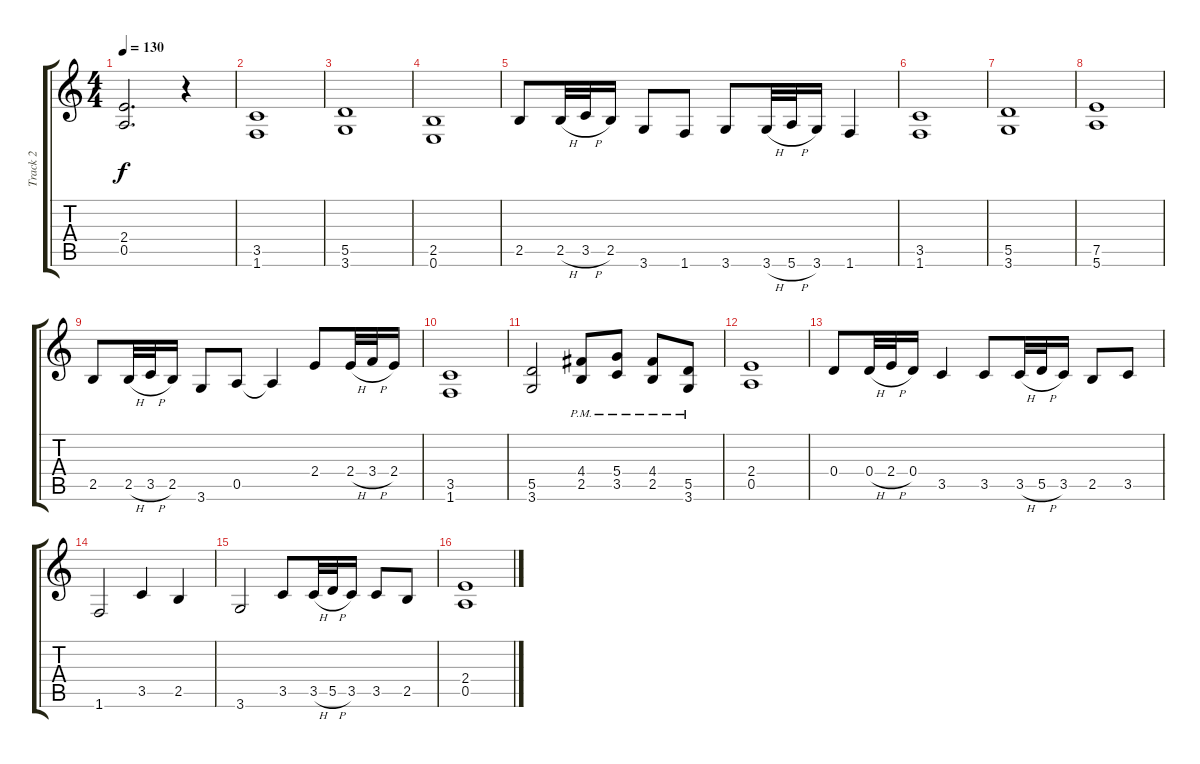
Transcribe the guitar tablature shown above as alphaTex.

\track ("Track 2" "Track 2") {instrument distortionguitar}
\staff {score tabs}
\tuning (E4 B3 G3 D3 A2 E2) {hide}
\ts (4 4)
\tempo 130
\clef g2
\ks c
(2.4{t} 0.5{t}).2{d dy f} r.4 |
(3.5 1.6).1 |
(5.5 3.6).1 |
(2.5 0.6).1 |
2.5.8 2.5{h}.32 3.5{h}.32 2.5.16 3.6.8 1.6.8 3.6.8 3.6{h}.32 5.6{h}.32 3.6.16 1.6.4 |
(3.5 1.6).1 |
(5.5 3.6).1 |
(7.5 5.6).1 |
2.5.8 2.5{h}.32 3.5{h}.32 2.5.16 3.6.8 0.5.8 0.5{t}.4 2.4.8 2.4{h}.32 3.4{h}.32 2.4.16 |
(3.5 1.6).1 |
(5.5 3.6).2 (4.4{pm} 2.5{pm}).8 (5.4{pm} 3.5{pm}).8 (4.4{pm} 2.5{pm}).8 (5.5{pm} 3.6{pm}).8 |
(2.4 0.5).1 |
0.4.8 0.4{h}.32 2.4{h}.32 0.4.16 3.5.4 3.5.8 3.5{h}.32 5.5{h}.32 3.5.16 2.5.8 3.5.8 |
1.6.2 3.5.4 2.5.4 |
3.6.2 3.5.8 3.5{h}.32 5.5{h}.32 3.5.16 3.5.8 2.5.8 |
(2.4 0.5).1
